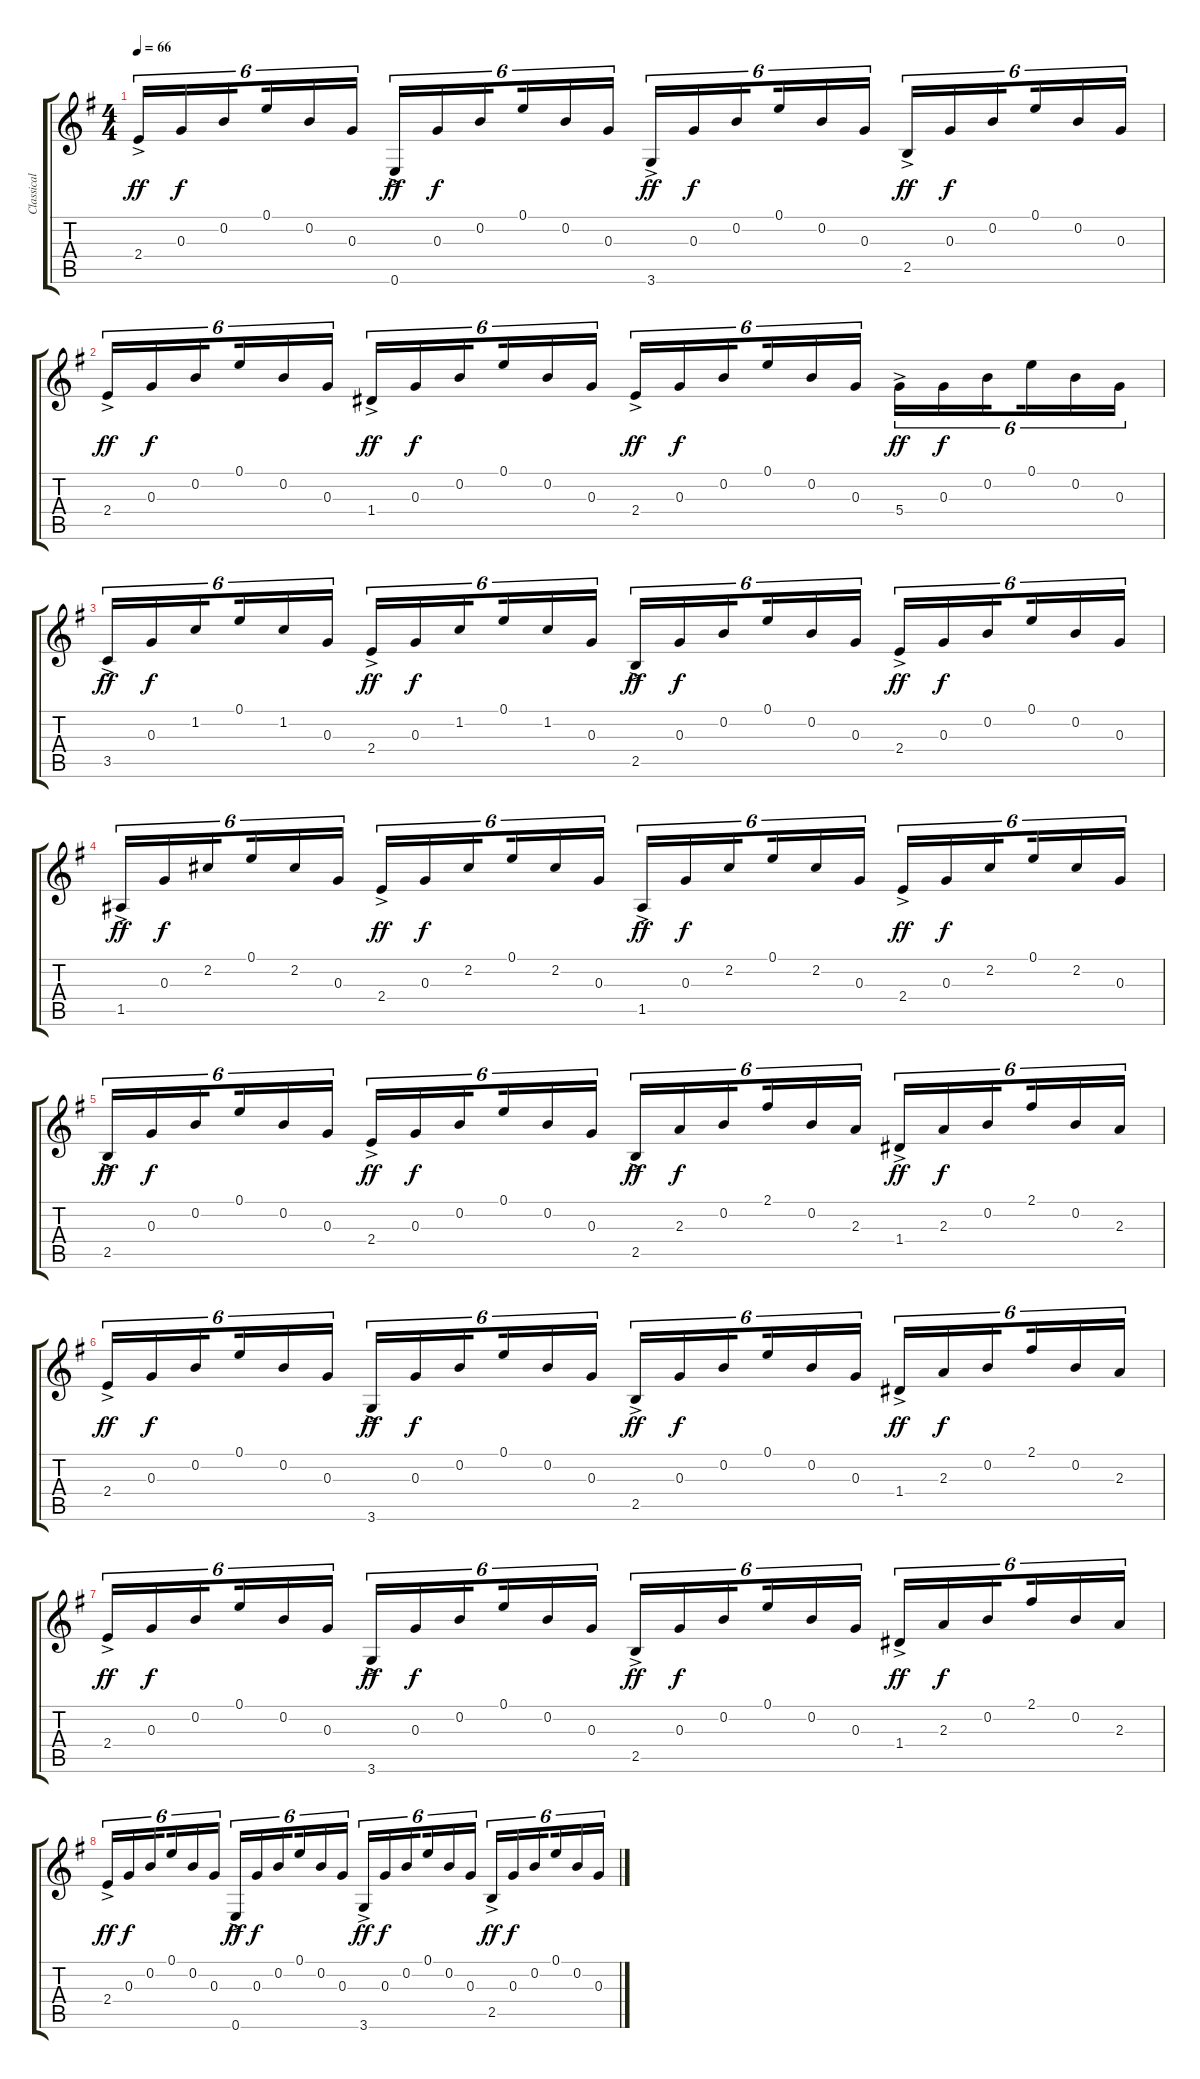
\track ("Classical Guitar" "Classical ") {instrument acousticguitarnylon}
\staff {score tabs}
\tuning (E4 B3 G3 D3 A2 E2) {hide}
\ts (4 4)
\tempo 66
\clef g2
\ks eminor
2.4{ac}.16{tu (6 4) dy ff} 0.3.16{tu (6 4) dy f} 0.2.16{tu (6 4) beam splitsecondary} 0.1.16{tu (6 4)} 0.2.16{tu (6 4)} 0.3.16{tu (6 4)} 0.6{ac}.16{tu (6 4) dy ff} 0.3.16{tu (6 4) dy f} 0.2.16{tu (6 4) beam splitsecondary} 0.1.16{tu (6 4)} 0.2.16{tu (6 4)} 0.3.16{tu (6 4)} 3.6{ac}.16{tu (6 4) dy ff} 0.3.16{tu (6 4) dy f} 0.2.16{tu (6 4) beam splitsecondary} 0.1.16{tu (6 4)} 0.2.16{tu (6 4)} 0.3.16{tu (6 4)} 2.5{ac}.16{tu (6 4) dy ff} 0.3.16{tu (6 4) dy f} 0.2.16{tu (6 4) beam splitsecondary} 0.1.16{tu (6 4)} 0.2.16{tu (6 4)} 0.3.16{tu (6 4)} |
2.4{ac}.16{tu (6 4) dy ff} 0.3.16{tu (6 4) dy f} 0.2.16{tu (6 4) beam splitsecondary} 0.1.16{tu (6 4)} 0.2.16{tu (6 4)} 0.3.16{tu (6 4)} 1.4{ac}.16{tu (6 4) dy ff} 0.3.16{tu (6 4) dy f} 0.2.16{tu (6 4) beam splitsecondary} 0.1.16{tu (6 4)} 0.2.16{tu (6 4)} 0.3.16{tu (6 4)} 2.4{ac}.16{tu (6 4) dy ff} 0.3.16{tu (6 4) dy f} 0.2.16{tu (6 4) beam splitsecondary} 0.1.16{tu (6 4)} 0.2.16{tu (6 4)} 0.3.16{tu (6 4)} 5.4{ac}.16{tu (6 4) dy ff} 0.3.16{tu (6 4) dy f} 0.2.16{tu (6 4) beam splitsecondary} 0.1.16{tu (6 4)} 0.2.16{tu (6 4)} 0.3.16{tu (6 4)} |
3.5{ac}.16{tu (6 4) dy ff} 0.3.16{tu (6 4) dy f} 1.2.16{tu (6 4) beam splitsecondary} 0.1.16{tu (6 4)} 1.2.16{tu (6 4)} 0.3.16{tu (6 4)} 2.4{ac}.16{tu (6 4) dy ff} 0.3.16{tu (6 4) dy f} 1.2.16{tu (6 4) beam splitsecondary} 0.1.16{tu (6 4)} 1.2.16{tu (6 4)} 0.3.16{tu (6 4)} 2.5{ac}.16{tu (6 4) dy ff} 0.3.16{tu (6 4) dy f} 0.2.16{tu (6 4) beam splitsecondary} 0.1.16{tu (6 4)} 0.2.16{tu (6 4)} 0.3.16{tu (6 4)} 2.4{ac}.16{tu (6 4) dy ff} 0.3.16{tu (6 4) dy f} 0.2.16{tu (6 4) beam splitsecondary} 0.1.16{tu (6 4)} 0.2.16{tu (6 4)} 0.3.16{tu (6 4)} |
1.5{ac}.16{tu (6 4) dy ff} 0.3.16{tu (6 4) dy f} 2.2.16{tu (6 4) beam splitsecondary} 0.1.16{tu (6 4)} 2.2.16{tu (6 4)} 0.3.16{tu (6 4)} 2.4{ac}.16{tu (6 4) dy ff} 0.3.16{tu (6 4) dy f} 2.2.16{tu (6 4) beam splitsecondary} 0.1.16{tu (6 4)} 2.2.16{tu (6 4)} 0.3.16{tu (6 4)} 1.5{ac}.16{tu (6 4) dy ff} 0.3.16{tu (6 4) dy f} 2.2.16{tu (6 4) beam splitsecondary} 0.1.16{tu (6 4)} 2.2.16{tu (6 4)} 0.3.16{tu (6 4)} 2.4{ac}.16{tu (6 4) dy ff} 0.3.16{tu (6 4) dy f} 2.2.16{tu (6 4) beam splitsecondary} 0.1.16{tu (6 4)} 2.2.16{tu (6 4)} 0.3.16{tu (6 4)} |
2.5{ac}.16{tu (6 4) dy ff} 0.3.16{tu (6 4) dy f} 0.2.16{tu (6 4) beam splitsecondary} 0.1.16{tu (6 4)} 0.2.16{tu (6 4)} 0.3.16{tu (6 4)} 2.4{ac}.16{tu (6 4) dy ff} 0.3.16{tu (6 4) dy f} 0.2.16{tu (6 4) beam splitsecondary} 0.1.16{tu (6 4)} 0.2.16{tu (6 4)} 0.3.16{tu (6 4)} 2.5{ac}.16{tu (6 4) dy ff} 2.3.16{tu (6 4) dy f} 0.2.16{tu (6 4) beam splitsecondary} 2.1.16{tu (6 4)} 0.2.16{tu (6 4)} 2.3.16{tu (6 4)} 1.4{ac}.16{tu (6 4) dy ff} 2.3.16{tu (6 4) dy f} 0.2.16{tu (6 4) beam splitsecondary} 2.1.16{tu (6 4)} 0.2.16{tu (6 4)} 2.3.16{tu (6 4)} |
2.4{ac}.16{tu (6 4) dy ff} 0.3.16{tu (6 4) dy f} 0.2.16{tu (6 4) beam splitsecondary} 0.1.16{tu (6 4)} 0.2.16{tu (6 4)} 0.3.16{tu (6 4)} 3.6{ac}.16{tu (6 4) dy ff} 0.3.16{tu (6 4) dy f} 0.2.16{tu (6 4) beam splitsecondary} 0.1.16{tu (6 4)} 0.2.16{tu (6 4)} 0.3.16{tu (6 4)} 2.5{ac}.16{tu (6 4) dy ff} 0.3.16{tu (6 4) dy f} 0.2.16{tu (6 4) beam splitsecondary} 0.1.16{tu (6 4)} 0.2.16{tu (6 4)} 0.3.16{tu (6 4)} 1.4{ac}.16{tu (6 4) dy ff} 2.3.16{tu (6 4) dy f} 0.2.16{tu (6 4) beam splitsecondary} 2.1.16{tu (6 4)} 0.2.16{tu (6 4)} 2.3.16{tu (6 4)} |
2.4{ac}.16{tu (6 4) dy ff} 0.3.16{tu (6 4) dy f} 0.2.16{tu (6 4) beam splitsecondary} 0.1.16{tu (6 4)} 0.2.16{tu (6 4)} 0.3.16{tu (6 4)} 3.6{ac}.16{tu (6 4) dy ff} 0.3.16{tu (6 4) dy f} 0.2.16{tu (6 4) beam splitsecondary} 0.1.16{tu (6 4)} 0.2.16{tu (6 4)} 0.3.16{tu (6 4)} 2.5{ac}.16{tu (6 4) dy ff} 0.3.16{tu (6 4) dy f} 0.2.16{tu (6 4) beam splitsecondary} 0.1.16{tu (6 4)} 0.2.16{tu (6 4)} 0.3.16{tu (6 4)} 1.4{ac}.16{tu (6 4) dy ff} 2.3.16{tu (6 4) dy f} 0.2.16{tu (6 4) beam splitsecondary} 2.1.16{tu (6 4)} 0.2.16{tu (6 4)} 2.3.16{tu (6 4)} |
2.4{ac}.16{tu (6 4) dy ff} 0.3.16{tu (6 4) dy f} 0.2.16{tu (6 4) beam splitsecondary} 0.1.16{tu (6 4)} 0.2.16{tu (6 4)} 0.3.16{tu (6 4)} 0.6{ac}.16{tu (6 4) dy ff} 0.3.16{tu (6 4) dy f} 0.2.16{tu (6 4) beam splitsecondary} 0.1.16{tu (6 4)} 0.2.16{tu (6 4)} 0.3.16{tu (6 4)} 3.6{ac}.16{tu (6 4) dy ff} 0.3.16{tu (6 4) dy f} 0.2.16{tu (6 4) beam splitsecondary} 0.1.16{tu (6 4)} 0.2.16{tu (6 4)} 0.3.16{tu (6 4)} 2.5{ac}.16{tu (6 4) dy ff} 0.3.16{tu (6 4) dy f} 0.2.16{tu (6 4) beam splitsecondary} 0.1.16{tu (6 4)} 0.2.16{tu (6 4)} 0.3.16{tu (6 4)}
